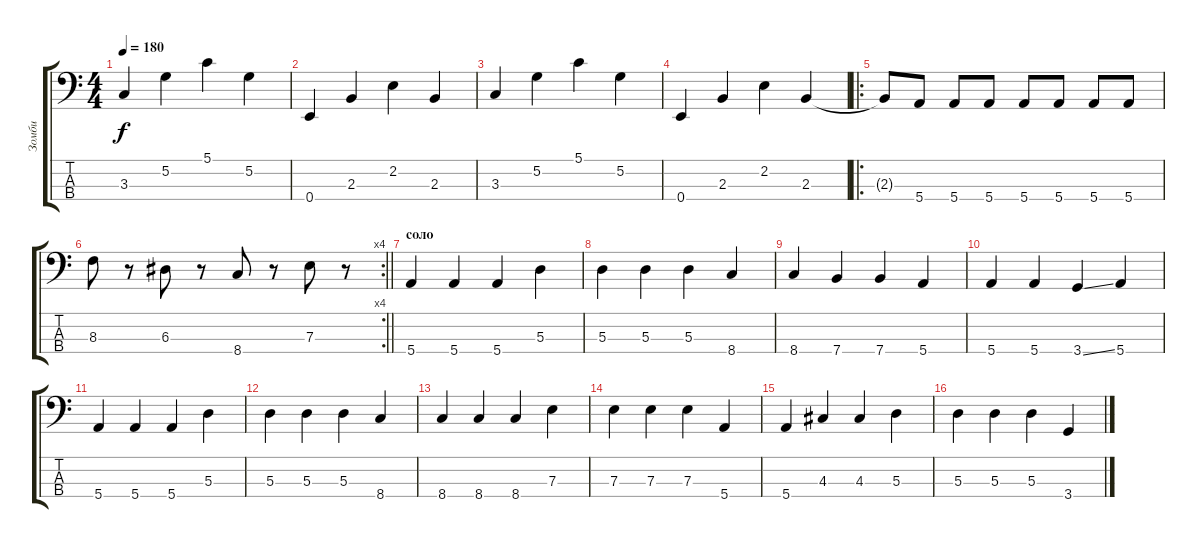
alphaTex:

\track ("Зомби" "Зомби") {instrument electricbasspick}
\staff {score tabs}
\tuning (G2 D2 A1 E1) {hide}
\ts (4 4)
\tempo 180
\clef f4
\ks c
3.3.4{dy f} 5.2.4 5.1.4 5.2.4 |
0.4.4 2.3.4 2.2.4 2.3.4 |
3.3.4 5.2.4 5.1.4 5.2.4 |
0.4.4 2.3.4 2.2.4 2.3.4 |
\ro
2.3{t}.8 5.4.8 5.4.8 5.4.8 5.4.8 5.4.8 5.4.8 5.4.8 |
\rc 4
\barLineRight lightlight
8.3.8 r.8 6.3.8 r.8 8.4.8 r.8 7.3.8 r.8 |
\section ("" "соло")
5.4.4 5.4.4 5.4.4 5.3.4 |
5.3.4 5.3.4 5.3.4 8.4.4 |
8.4.4 7.4.4 7.4.4 5.4.4 |
5.4.4 5.4.4 3.4{ss}.4 5.4.4 |
5.4.4 5.4.4 5.4.4 5.3.4 |
5.3.4 5.3.4 5.3.4 8.4.4 |
8.4.4 8.4.4 8.4.4 7.3.4 |
7.3.4 7.3.4 7.3.4 5.4.4 |
5.4.4 4.3.4 4.3.4 5.3.4 |
5.3.4 5.3.4 5.3.4 3.4.4
